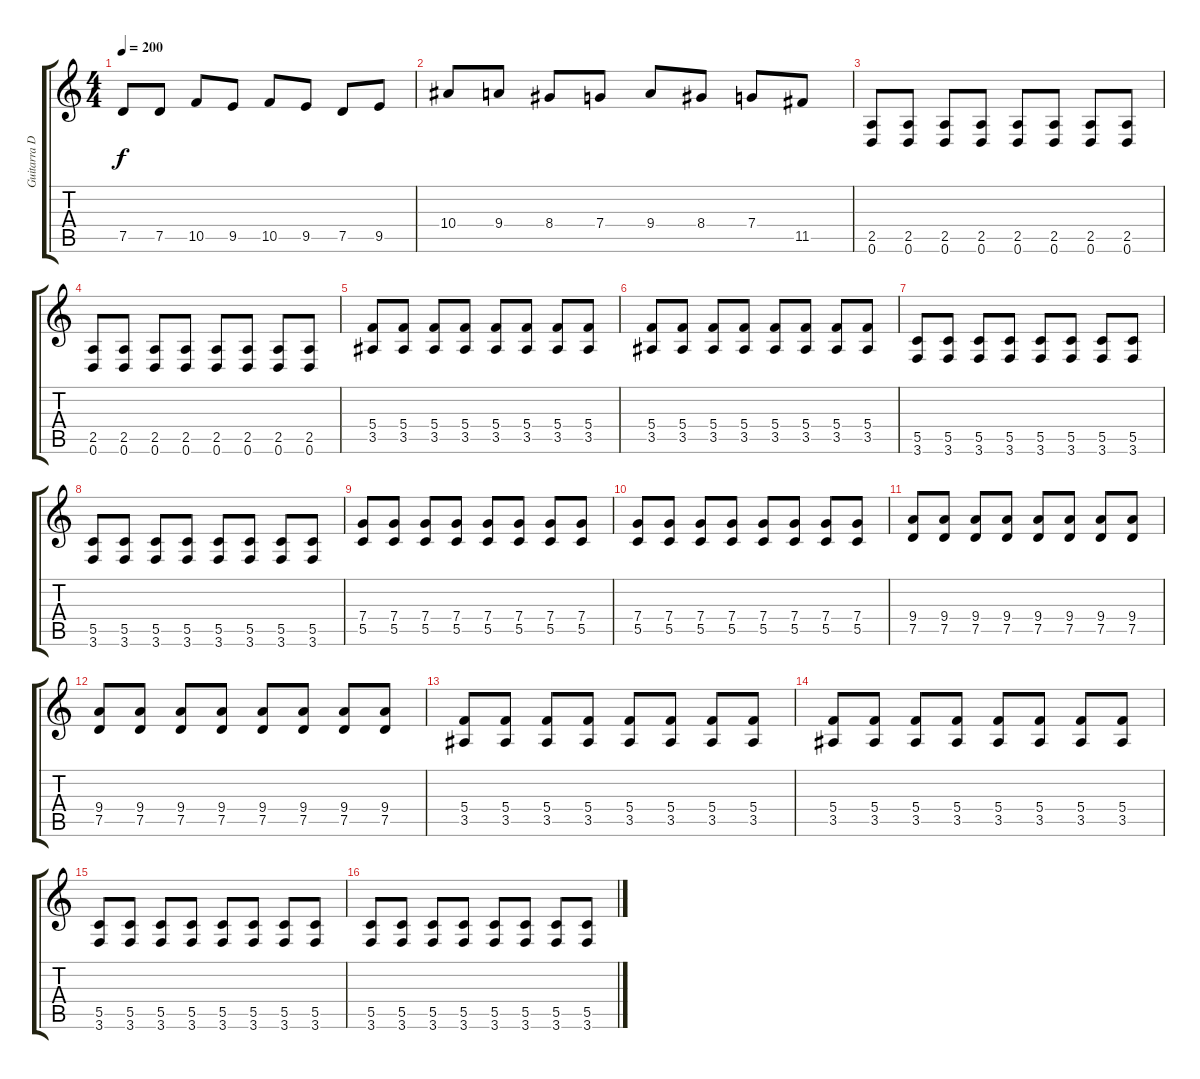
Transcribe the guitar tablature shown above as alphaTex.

\track ("Guitarra Dani" "Guitarra D") {instrument distortionguitar}
\staff {score tabs}
\tuning (D4 A3 F3 C3 G2 D2) {hide}
\ts (4 4)
\tempo 200
\clef g2
\ks c
7.5.8{dy f} 7.5.8 10.5.8 9.5.8 10.5.8 9.5.8 7.5.8 9.5.8 |
10.4.8 9.4.8 8.4.8 7.4.8 9.4.8 8.4.8 7.4.8 11.5.8 |
(2.5 0.6).8 (2.5 0.6).8 (2.5 0.6).8 (2.5 0.6).8 (2.5 0.6).8 (2.5 0.6).8 (2.5 0.6).8 (2.5 0.6).8 |
(2.5 0.6).8 (2.5 0.6).8 (2.5 0.6).8 (2.5 0.6).8 (2.5 0.6).8 (2.5 0.6).8 (2.5 0.6).8 (2.5 0.6).8 |
(5.4 3.5).8 (5.4 3.5).8 (5.4 3.5).8 (5.4 3.5).8 (5.4 3.5).8 (5.4 3.5).8 (5.4 3.5).8 (5.4 3.5).8 |
(5.4 3.5).8 (5.4 3.5).8 (5.4 3.5).8 (5.4 3.5).8 (5.4 3.5).8 (5.4 3.5).8 (5.4 3.5).8 (5.4 3.5).8 |
(5.5 3.6).8 (5.5 3.6).8 (5.5 3.6).8 (5.5 3.6).8 (5.5 3.6).8 (5.5 3.6).8 (5.5 3.6).8 (5.5 3.6).8 |
(5.5 3.6).8 (5.5 3.6).8 (5.5 3.6).8 (5.5 3.6).8 (5.5 3.6).8 (5.5 3.6).8 (5.5 3.6).8 (5.5 3.6).8 |
(7.4 5.5).8 (7.4 5.5).8 (7.4 5.5).8 (7.4 5.5).8 (7.4 5.5).8 (7.4 5.5).8 (7.4 5.5).8 (7.4 5.5).8 |
(7.4 5.5).8 (7.4 5.5).8 (7.4 5.5).8 (7.4 5.5).8 (7.4 5.5).8 (7.4 5.5).8 (7.4 5.5).8 (7.4 5.5).8 |
(9.4 7.5).8 (9.4 7.5).8 (9.4 7.5).8 (9.4 7.5).8 (9.4 7.5).8 (9.4 7.5).8 (9.4 7.5).8 (9.4 7.5).8 |
(9.4 7.5).8 (9.4 7.5).8 (9.4 7.5).8 (9.4 7.5).8 (9.4 7.5).8 (9.4 7.5).8 (9.4 7.5).8 (9.4 7.5).8 |
(5.4 3.5).8 (5.4 3.5).8 (5.4 3.5).8 (5.4 3.5).8 (5.4 3.5).8 (5.4 3.5).8 (5.4 3.5).8 (5.4 3.5).8 |
(5.4 3.5).8 (5.4 3.5).8 (5.4 3.5).8 (5.4 3.5).8 (5.4 3.5).8 (5.4 3.5).8 (5.4 3.5).8 (5.4 3.5).8 |
(5.5 3.6).8 (5.5 3.6).8 (5.5 3.6).8 (5.5 3.6).8 (5.5 3.6).8 (5.5 3.6).8 (5.5 3.6).8 (5.5 3.6).8 |
(5.5 3.6).8 (5.5 3.6).8 (5.5 3.6).8 (5.5 3.6).8 (5.5 3.6).8 (5.5 3.6).8 (5.5 3.6).8 (5.5 3.6).8
